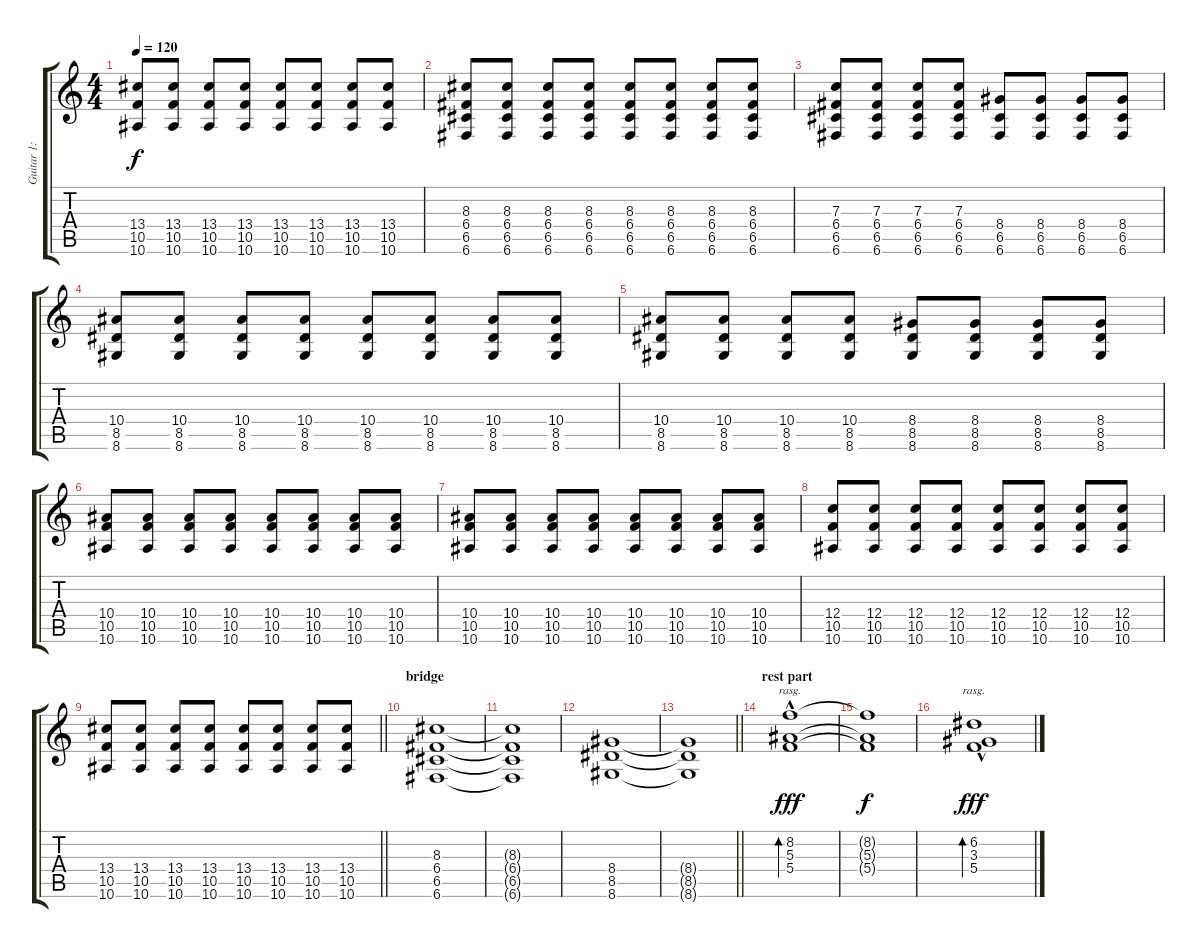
\track ("Guitar 1: Johan" "Guitar 1: ") {instrument overdrivenguitar}
\staff {score tabs}
\tuning (D4 A3 F3 C3 G2 C2) {hide}
\ts (4 4)
\tempo 120
\clef g2
\ks c
(13.4 10.5 10.6).8{dy f} (13.4 10.5 10.6).8 (13.4 10.5 10.6).8 (13.4 10.5 10.6).8 (13.4 10.5 10.6).8 (13.4 10.5 10.6).8 (13.4 10.5 10.6).8 (13.4 10.5 10.6).8 |
(8.3 6.4 6.5 6.6).8 (8.3 6.4 6.5 6.6).8 (8.3 6.4 6.5 6.6).8 (8.3 6.4 6.5 6.6).8 (8.3 6.4 6.5 6.6).8 (8.3 6.4 6.5 6.6).8 (8.3 6.4 6.5 6.6).8 (8.3 6.4 6.5 6.6).8 |
(7.3 6.4 6.5 6.6).8 (7.3 6.4 6.5 6.6).8 (7.3 6.4 6.5 6.6).8 (7.3 6.4 6.5 6.6).8 (8.4 6.5 6.6).8 (8.4 6.5 6.6).8 (8.4 6.5 6.6).8 (8.4 6.5 6.6).8 |
(10.4 8.5 8.6).8 (10.4 8.5 8.6).8 (10.4 8.5 8.6).8 (10.4 8.5 8.6).8 (10.4 8.5 8.6).8 (10.4 8.5 8.6).8 (10.4 8.5 8.6).8 (10.4 8.5 8.6).8 |
(10.4 8.5 8.6).8 (10.4 8.5 8.6).8 (10.4 8.5 8.6).8 (10.4 8.5 8.6).8 (8.4 8.5 8.6).8 (8.4 8.5 8.6).8 (8.4 8.5 8.6).8 (8.4 8.5 8.6).8 |
(10.4 10.5 10.6).8 (10.4 10.5 10.6).8 (10.4 10.5 10.6).8 (10.4 10.5 10.6).8 (10.4 10.5 10.6).8 (10.4 10.5 10.6).8 (10.4 10.5 10.6).8 (10.4 10.5 10.6).8 |
(10.4 10.5 10.6).8 (10.4 10.5 10.6).8 (10.4 10.5 10.6).8 (10.4 10.5 10.6).8 (10.4 10.5 10.6).8 (10.4 10.5 10.6).8 (10.4 10.5 10.6).8 (10.4 10.5 10.6).8 |
(12.4 10.5 10.6).8 (12.4 10.5 10.6).8 (12.4 10.5 10.6).8 (12.4 10.5 10.6).8 (12.4 10.5 10.6).8 (12.4 10.5 10.6).8 (12.4 10.5 10.6).8 (12.4 10.5 10.6).8 |
\barLineRight lightlight
(13.4 10.5 10.6).8 (13.4 10.5 10.6).8 (13.4 10.5 10.6).8 (13.4 10.5 10.6).8 (13.4 10.5 10.6).8 (13.4 10.5 10.6).8 (13.4 10.5 10.6).8 (13.4 10.5 10.6).8 |
\section ("" "bridge")
(8.3 6.4 6.5 6.6).1 |
(8.3{t} 6.4{t} 6.5{t} 6.6{t}).1 |
(8.4 8.5 8.6).1 |
\barLineRight lightlight
(8.4{t} 8.5{t} 8.6{t}).1 |
\section ("" "rest part")
(8.2{hac} 5.3 5.4).1{bd 240 rasg ii dy fff balance 11 instrument electricguitarjazz} |
(8.2{t} 5.3{t} 5.4{t}).1{dy f} |
(6.2{hac} 3.3 5.4).1{bd 240 rasg ii dy fff balance 5}
